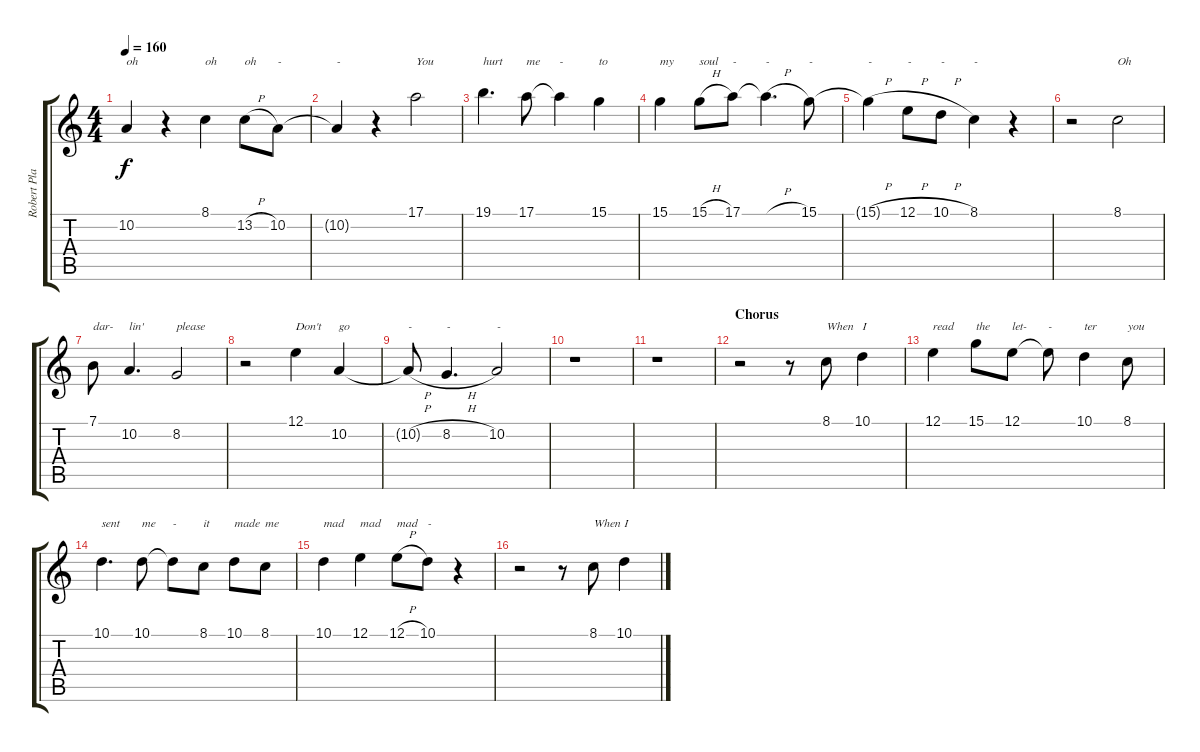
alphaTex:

\track ("Robert Plant - Vocals" "Robert Pla") {instrument steeldrums}
\staff {score tabs}
\tuning (E4 B3 G3 D3 A2 E2) {hide}
\ts (4 4)
\tempo 160
\clef g2
\ks c
10.2.4{txt "oh" dy f} r.4 8.1.4{txt "oh"} 13.2{h}.8{txt "oh"} 10.2.8{txt "-"} |
10.2{t}.4{txt "-"} r.4 17.1.2{txt "You"} |
19.1.4{d txt "hurt"} 17.1.8{txt "me"} 17.1{t}.4{txt "-"} 15.1.4{txt "to"} |
15.1.4{txt "my"} 15.1{h}.8{txt "soul"} 17.1.8{txt "-"} 17.1{h t}.4{d txt "-"} 15.1.8{txt "-"} |
15.1{h t}.4{txt "-"} 12.1{h}.8{txt "-"} 10.1{h}.8{txt "-"} 8.1.4{txt "-"} r.4 |
r.2 8.1.2{txt "Oh"} |
7.1.8{txt "dar-"} 10.2.4{d txt "lin'"} 8.2.2{txt "please"} |
r.2 12.1.4{txt "Don't"} 10.2.4{txt "go"} |
10.2{h t}.8{txt "-"} 8.2{h}.4{d txt "-"} 10.2.2{txt "-"} |
r.1 |
r.1 |
\section ("" "Chorus")
r.2 r.8 8.1.8{txt "When"} 10.1.4{txt "I"} |
12.1.4{txt "read"} 15.1.8{txt "the"} 12.1.8{txt "let-"} 12.1{t}.8{txt "-"} 10.1.4{txt "ter"} 8.1.8{txt "you"} |
10.1.4{d txt "sent"} 10.1.8{txt "me"} 10.1{t}.8{txt "-"} 8.1.8{txt "it"} 10.1.8{txt "made"} 8.1.8{txt "me"} |
10.1.4{txt "mad"} 12.1.4{txt "mad"} 12.1{h}.8{txt "mad"} 10.1.8{txt "-"} r.4 |
r.2 r.8 8.1.8{txt "When"} 10.1.4{txt "I"}
